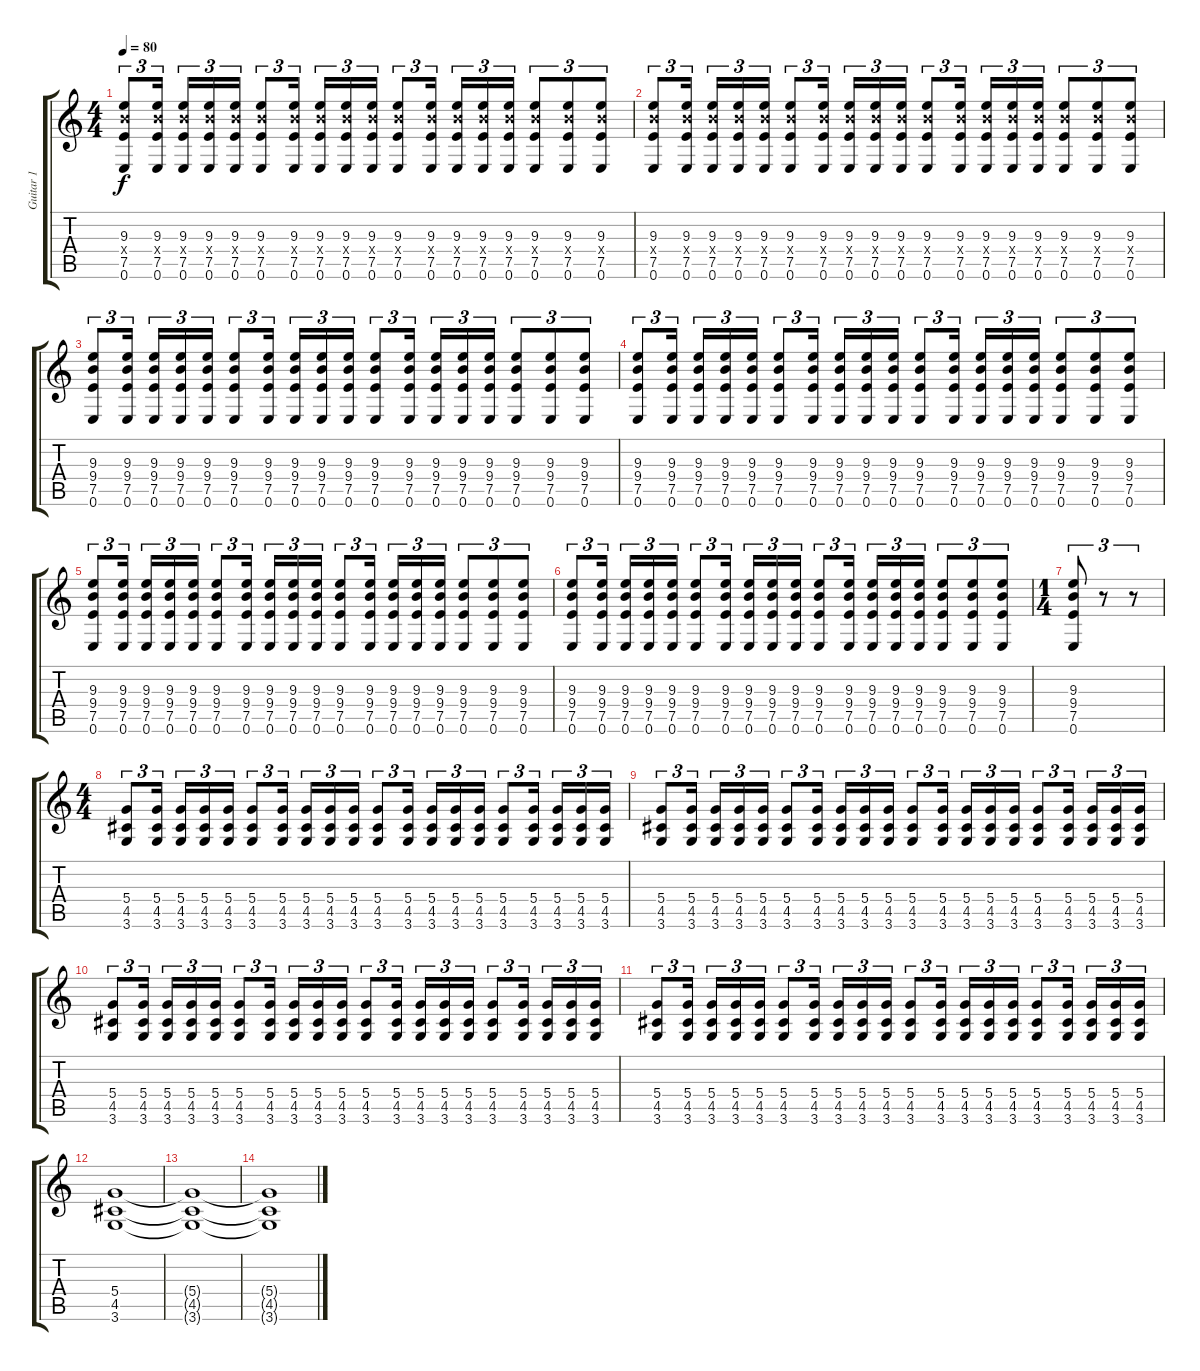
\track ("Guitar 1" "Guitar 1") {instrument distortionguitar}
\staff {score tabs}
\tuning (E4 B3 G3 D3 A2 E2) {hide}
\ts (4 4)
\tempo 80
\clef g2
\ks c
(9.3 9.4{x} 7.5 0.6).8{tu (3 2) dy f} (9.3 9.4{x} 7.5 0.6).16{tu (3 2) beam splitsecondary} (9.3 9.4{x} 7.5 0.6).16{tu (3 2)} (9.3 9.4{x} 7.5 0.6).16{tu (3 2)} (9.3 9.4{x} 7.5 0.6).16{tu (3 2)} (9.3 9.4{x} 7.5 0.6).8{tu (3 2)} (9.3 9.4{x} 7.5 0.6).16{tu (3 2) beam splitsecondary} (9.3 9.4{x} 7.5 0.6).16{tu (3 2)} (9.3 9.4{x} 7.5 0.6).16{tu (3 2)} (9.3 9.4{x} 7.5 0.6).16{tu (3 2)} (9.3 9.4{x} 7.5 0.6).8{tu (3 2)} (9.3 9.4{x} 7.5 0.6).16{tu (3 2) beam splitsecondary} (9.3 9.4{x} 7.5 0.6).16{tu (3 2)} (9.3 9.4{x} 7.5 0.6).16{tu (3 2)} (9.3 9.4{x} 7.5 0.6).16{tu (3 2)} (9.3 9.4{x} 7.5 0.6).8{tu (3 2)} (9.3 9.4{x} 7.5 0.6).8{tu (3 2)} (9.3 9.4{x} 7.5 0.6).8{tu (3 2)} |
(9.3 9.4{x} 7.5 0.6).8{tu (3 2)} (9.3 9.4{x} 7.5 0.6).16{tu (3 2) beam splitsecondary} (9.3 9.4{x} 7.5 0.6).16{tu (3 2)} (9.3 9.4{x} 7.5 0.6).16{tu (3 2)} (9.3 9.4{x} 7.5 0.6).16{tu (3 2)} (9.3 9.4{x} 7.5 0.6).8{tu (3 2)} (9.3 9.4{x} 7.5 0.6).16{tu (3 2) beam splitsecondary} (9.3 9.4{x} 7.5 0.6).16{tu (3 2)} (9.3 9.4{x} 7.5 0.6).16{tu (3 2)} (9.3 9.4{x} 7.5 0.6).16{tu (3 2)} (9.3 9.4{x} 7.5 0.6).8{tu (3 2)} (9.3 9.4{x} 7.5 0.6).16{tu (3 2) beam splitsecondary} (9.3 9.4{x} 7.5 0.6).16{tu (3 2)} (9.3 9.4{x} 7.5 0.6).16{tu (3 2)} (9.3 9.4{x} 7.5 0.6).16{tu (3 2)} (9.3 9.4{x} 7.5 0.6).8{tu (3 2)} (9.3 9.4{x} 7.5 0.6).8{tu (3 2)} (9.3 9.4{x} 7.5 0.6).8{tu (3 2)} |
(9.3 9.4 7.5 0.6).8{tu (3 2)} (9.3 9.4 7.5 0.6).16{tu (3 2) beam splitsecondary} (9.3 9.4 7.5 0.6).16{tu (3 2)} (9.3 9.4 7.5 0.6).16{tu (3 2)} (9.3 9.4 7.5 0.6).16{tu (3 2)} (9.3 9.4 7.5 0.6).8{tu (3 2)} (9.3 9.4 7.5 0.6).16{tu (3 2) beam splitsecondary} (9.3 9.4 7.5 0.6).16{tu (3 2)} (9.3 9.4 7.5 0.6).16{tu (3 2)} (9.3 9.4 7.5 0.6).16{tu (3 2)} (9.3 9.4 7.5 0.6).8{tu (3 2)} (9.3 9.4 7.5 0.6).16{tu (3 2) beam splitsecondary} (9.3 9.4 7.5 0.6).16{tu (3 2)} (9.3 9.4 7.5 0.6).16{tu (3 2)} (9.3 9.4 7.5 0.6).16{tu (3 2)} (9.3 9.4 7.5 0.6).8{tu (3 2)} (9.3 9.4 7.5 0.6).8{tu (3 2)} (9.3 9.4 7.5 0.6).8{tu (3 2)} |
(9.3 9.4 7.5 0.6).8{tu (3 2)} (9.3 9.4 7.5 0.6).16{tu (3 2) beam splitsecondary} (9.3 9.4 7.5 0.6).16{tu (3 2)} (9.3 9.4 7.5 0.6).16{tu (3 2)} (9.3 9.4 7.5 0.6).16{tu (3 2)} (9.3 9.4 7.5 0.6).8{tu (3 2)} (9.3 9.4 7.5 0.6).16{tu (3 2) beam splitsecondary} (9.3 9.4 7.5 0.6).16{tu (3 2)} (9.3 9.4 7.5 0.6).16{tu (3 2)} (9.3 9.4 7.5 0.6).16{tu (3 2)} (9.3 9.4 7.5 0.6).8{tu (3 2)} (9.3 9.4 7.5 0.6).16{tu (3 2) beam splitsecondary} (9.3 9.4 7.5 0.6).16{tu (3 2)} (9.3 9.4 7.5 0.6).16{tu (3 2)} (9.3 9.4 7.5 0.6).16{tu (3 2)} (9.3 9.4 7.5 0.6).8{tu (3 2)} (9.3 9.4 7.5 0.6).8{tu (3 2)} (9.3 9.4 7.5 0.6).8{tu (3 2)} |
(9.3 9.4 7.5 0.6).8{tu (3 2)} (9.3 9.4 7.5 0.6).16{tu (3 2) beam splitsecondary} (9.3 9.4 7.5 0.6).16{tu (3 2)} (9.3 9.4 7.5 0.6).16{tu (3 2)} (9.3 9.4 7.5 0.6).16{tu (3 2)} (9.3 9.4 7.5 0.6).8{tu (3 2)} (9.3 9.4 7.5 0.6).16{tu (3 2) beam splitsecondary} (9.3 9.4 7.5 0.6).16{tu (3 2)} (9.3 9.4 7.5 0.6).16{tu (3 2)} (9.3 9.4 7.5 0.6).16{tu (3 2)} (9.3 9.4 7.5 0.6).8{tu (3 2)} (9.3 9.4 7.5 0.6).16{tu (3 2) beam splitsecondary} (9.3 9.4 7.5 0.6).16{tu (3 2)} (9.3 9.4 7.5 0.6).16{tu (3 2)} (9.3 9.4 7.5 0.6).16{tu (3 2)} (9.3 9.4 7.5 0.6).8{tu (3 2)} (9.3 9.4 7.5 0.6).8{tu (3 2)} (9.3 9.4 7.5 0.6).8{tu (3 2)} |
(9.3 9.4 7.5 0.6).8{tu (3 2)} (9.3 9.4 7.5 0.6).16{tu (3 2) beam splitsecondary} (9.3 9.4 7.5 0.6).16{tu (3 2)} (9.3 9.4 7.5 0.6).16{tu (3 2)} (9.3 9.4 7.5 0.6).16{tu (3 2)} (9.3 9.4 7.5 0.6).8{tu (3 2)} (9.3 9.4 7.5 0.6).16{tu (3 2) beam splitsecondary} (9.3 9.4 7.5 0.6).16{tu (3 2)} (9.3 9.4 7.5 0.6).16{tu (3 2)} (9.3 9.4 7.5 0.6).16{tu (3 2)} (9.3 9.4 7.5 0.6).8{tu (3 2)} (9.3 9.4 7.5 0.6).16{tu (3 2) beam splitsecondary} (9.3 9.4 7.5 0.6).16{tu (3 2)} (9.3 9.4 7.5 0.6).16{tu (3 2)} (9.3 9.4 7.5 0.6).16{tu (3 2)} (9.3 9.4 7.5 0.6).8{tu (3 2)} (9.3 9.4 7.5 0.6).8{tu (3 2)} (9.3 9.4 7.5 0.6).8{tu (3 2)} |
\ts (1 4)
(9.3 9.4 7.5 0.6).8{tu (3 2)} r.8{tu (3 2)} r.8{tu (3 2)} |
\ts (4 4)
(5.4 4.5 3.6).8{tu (3 2)} (5.4 4.5 3.6).16{tu (3 2) beam splitsecondary} (5.4 4.5 3.6).16{tu (3 2)} (5.4 4.5 3.6).16{tu (3 2)} (5.4 4.5 3.6).16{tu (3 2)} (5.4 4.5 3.6).8{tu (3 2)} (5.4 4.5 3.6).16{tu (3 2) beam splitsecondary} (5.4 4.5 3.6).16{tu (3 2)} (5.4 4.5 3.6).16{tu (3 2)} (5.4 4.5 3.6).16{tu (3 2)} (5.4 4.5 3.6).8{tu (3 2)} (5.4 4.5 3.6).16{tu (3 2) beam splitsecondary} (5.4 4.5 3.6).16{tu (3 2)} (5.4 4.5 3.6).16{tu (3 2)} (5.4 4.5 3.6).16{tu (3 2)} (5.4 4.5 3.6).8{tu (3 2)} (5.4 4.5 3.6).16{tu (3 2) beam splitsecondary} (5.4 4.5 3.6).16{tu (3 2)} (5.4 4.5 3.6).16{tu (3 2)} (5.4 4.5 3.6).16{tu (3 2)} |
(5.4 4.5 3.6).8{tu (3 2)} (5.4 4.5 3.6).16{tu (3 2) beam splitsecondary} (5.4 4.5 3.6).16{tu (3 2)} (5.4 4.5 3.6).16{tu (3 2)} (5.4 4.5 3.6).16{tu (3 2)} (5.4 4.5 3.6).8{tu (3 2)} (5.4 4.5 3.6).16{tu (3 2) beam splitsecondary} (5.4 4.5 3.6).16{tu (3 2)} (5.4 4.5 3.6).16{tu (3 2)} (5.4 4.5 3.6).16{tu (3 2)} (5.4 4.5 3.6).8{tu (3 2)} (5.4 4.5 3.6).16{tu (3 2) beam splitsecondary} (5.4 4.5 3.6).16{tu (3 2)} (5.4 4.5 3.6).16{tu (3 2)} (5.4 4.5 3.6).16{tu (3 2)} (5.4 4.5 3.6).8{tu (3 2)} (5.4 4.5 3.6).16{tu (3 2) beam splitsecondary} (5.4 4.5 3.6).16{tu (3 2)} (5.4 4.5 3.6).16{tu (3 2)} (5.4 4.5 3.6).16{tu (3 2)} |
(5.4 4.5 3.6).8{tu (3 2)} (5.4 4.5 3.6).16{tu (3 2) beam splitsecondary} (5.4 4.5 3.6).16{tu (3 2)} (5.4 4.5 3.6).16{tu (3 2)} (5.4 4.5 3.6).16{tu (3 2)} (5.4 4.5 3.6).8{tu (3 2)} (5.4 4.5 3.6).16{tu (3 2) beam splitsecondary} (5.4 4.5 3.6).16{tu (3 2)} (5.4 4.5 3.6).16{tu (3 2)} (5.4 4.5 3.6).16{tu (3 2)} (5.4 4.5 3.6).8{tu (3 2)} (5.4 4.5 3.6).16{tu (3 2) beam splitsecondary} (5.4 4.5 3.6).16{tu (3 2)} (5.4 4.5 3.6).16{tu (3 2)} (5.4 4.5 3.6).16{tu (3 2)} (5.4 4.5 3.6).8{tu (3 2)} (5.4 4.5 3.6).16{tu (3 2) beam splitsecondary} (5.4 4.5 3.6).16{tu (3 2)} (5.4 4.5 3.6).16{tu (3 2)} (5.4 4.5 3.6).16{tu (3 2)} |
(5.4 4.5 3.6).8{tu (3 2)} (5.4 4.5 3.6).16{tu (3 2) beam splitsecondary} (5.4 4.5 3.6).16{tu (3 2)} (5.4 4.5 3.6).16{tu (3 2)} (5.4 4.5 3.6).16{tu (3 2)} (5.4 4.5 3.6).8{tu (3 2)} (5.4 4.5 3.6).16{tu (3 2) beam splitsecondary} (5.4 4.5 3.6).16{tu (3 2)} (5.4 4.5 3.6).16{tu (3 2)} (5.4 4.5 3.6).16{tu (3 2)} (5.4 4.5 3.6).8{tu (3 2)} (5.4 4.5 3.6).16{tu (3 2) beam splitsecondary} (5.4 4.5 3.6).16{tu (3 2)} (5.4 4.5 3.6).16{tu (3 2)} (5.4 4.5 3.6).16{tu (3 2)} (5.4 4.5 3.6).8{tu (3 2)} (5.4 4.5 3.6).16{tu (3 2) beam splitsecondary} (5.4 4.5 3.6).16{tu (3 2)} (5.4 4.5 3.6).16{tu (3 2)} (5.4 4.5 3.6).16{tu (3 2)} |
(5.4 4.5 3.6).1{volume 0} |
(5.4{t} 4.5{t} 3.6{t}).1 |
(5.4{t} 4.5{t} 3.6{t}).1
